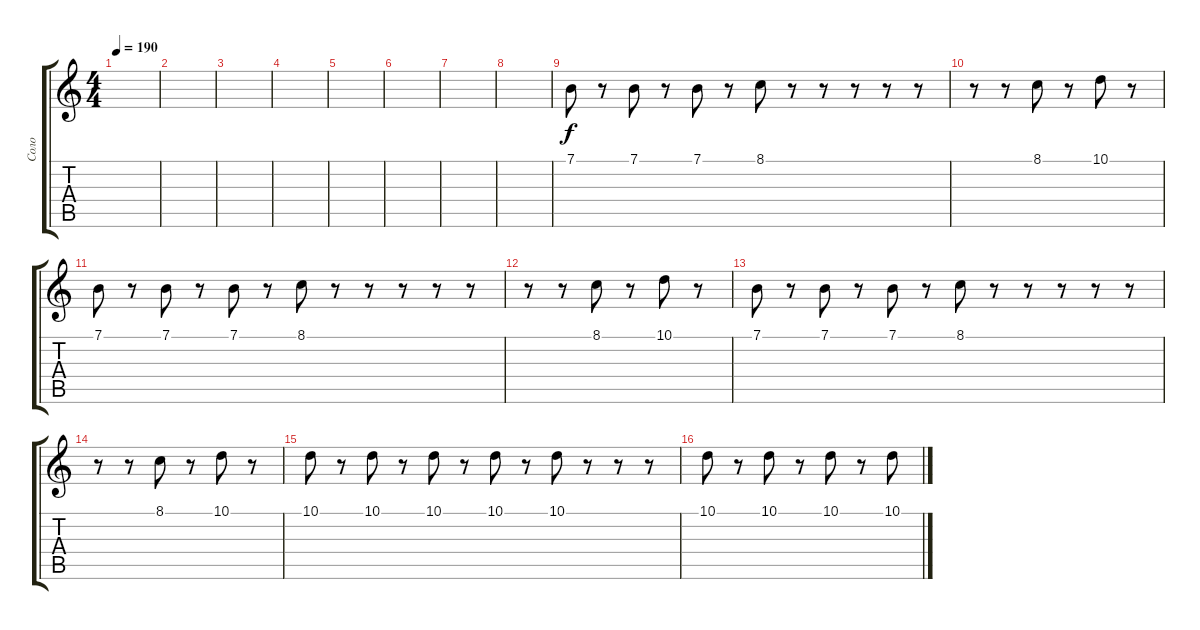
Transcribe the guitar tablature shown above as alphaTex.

\track ("Соло" "Соло") {instrument harmonica}
\staff {score tabs}
\tuning (E4 B3 G3 D3 A2 E2) {hide}
\ts (4 4)
\tempo 190
\clef g2
\ks c
|
|
|
|
|
|
|
|
7.1.8 r.8 7.1.8 r.8 7.1.8 r.8 8.1.8 r.8 r.8 r.8 r.8 r.8 |
r.8 r.8 8.1.8 r.8 10.1.8 r.8 |
7.1.8 r.8 7.1.8 r.8 7.1.8 r.8 8.1.8 r.8 r.8 r.8 r.8 r.8 |
r.8 r.8 8.1.8 r.8 10.1.8 r.8 |
7.1.8 r.8 7.1.8 r.8 7.1.8 r.8 8.1.8 r.8 r.8 r.8 r.8 r.8 |
r.8 r.8 8.1.8 r.8 10.1.8 r.8 |
10.1.8 r.8 10.1.8 r.8 10.1.8 r.8 10.1.8 r.8 10.1.8 r.8 r.8 r.8 |
10.1.8 r.8 10.1.8 r.8 10.1.8 r.8 10.1.8
